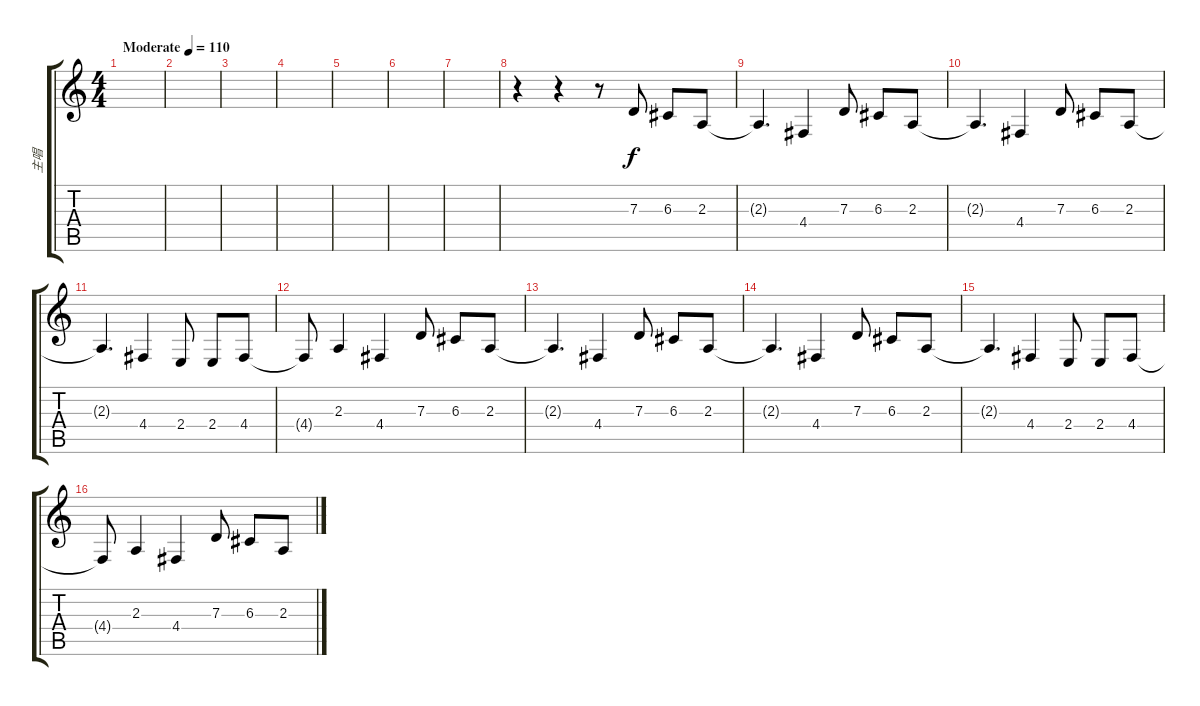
\track ("主唱" "主唱") {instrument harmonica}
\staff {score tabs}
\tuning (E4 B3 G3 D3 A2 E2) {hide}
\ts (4 4)
\tempo (110 "Moderate")
\clef g2
\ks c
|
|
|
|
|
|
|
r.4 r.4 r.8 7.3.8 6.3.8 2.3.8 |
2.3{t}.4{d} 4.4.4 7.3.8 6.3.8 2.3.8 |
2.3{t}.4{d} 4.4.4 7.3.8 6.3.8 2.3.8 |
2.3{t}.4{d} 4.4.4 2.4.8 2.4.8 4.4.8 |
4.4{t}.8 2.3.4 4.4.4 7.3.8 6.3.8 2.3.8 |
2.3{t}.4{d} 4.4.4 7.3.8 6.3.8 2.3.8 |
2.3{t}.4{d} 4.4.4 7.3.8 6.3.8 2.3.8 |
2.3{t}.4{d} 4.4.4 2.4.8 2.4.8 4.4.8 |
4.4{t}.8 2.3.4 4.4.4 7.3.8 6.3.8 2.3.8
